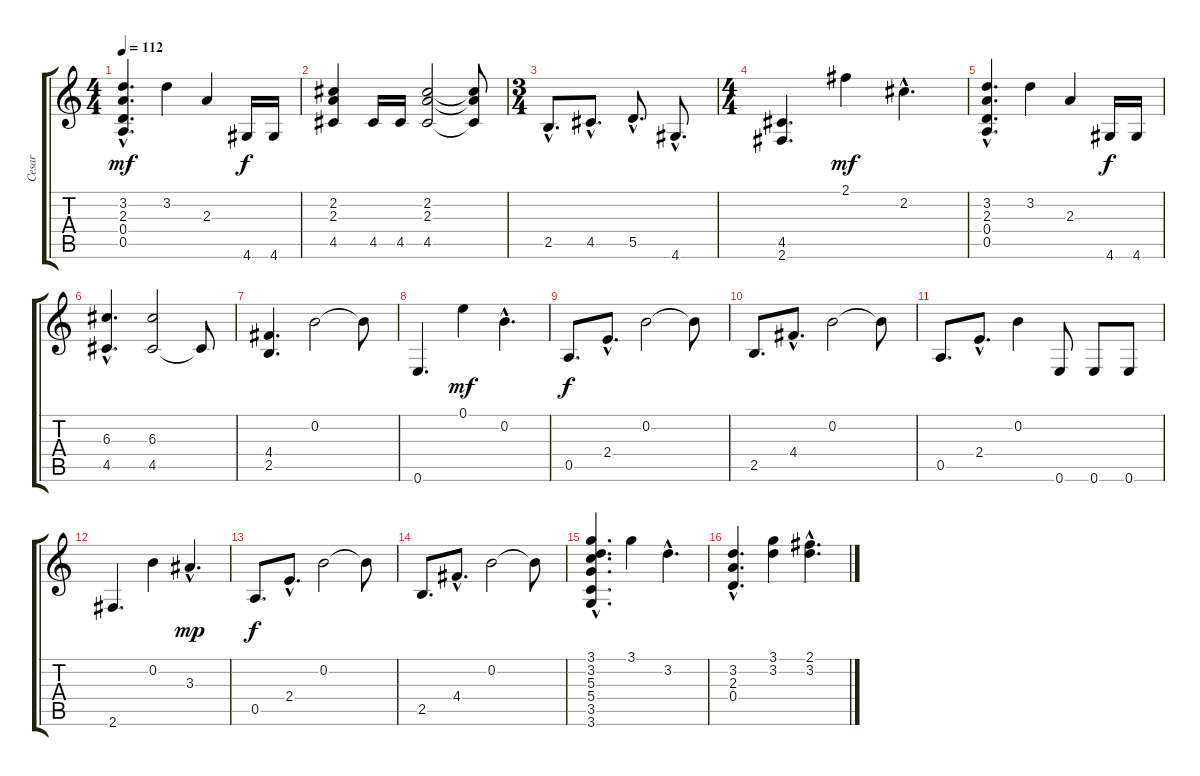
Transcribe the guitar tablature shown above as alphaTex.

\track ("Cesar" "Cesar") {instrument overdrivenguitar}
\staff {score tabs}
\tuning (E4 B3 G3 D3 A2 E2) {hide}
\ts (4 4)
\tempo 112
\clef g2
\ks c
(3.2{hac} 2.3 0.4{hac} 0.5{hac}).4{d dy mf} 3.2.4 2.3.4 4.6.16{dy f} 4.6.16 |
(2.2 2.3 4.5).4 4.5.16 4.5.16 (2.2 2.3 4.5).2 (2.2{t} 2.3{t} 4.5{t}).8 |
\ts (3 4)
2.5{hac}.8{d} 4.5{hac}.8{d} 5.5{hac}.8{d} 4.6{hac}.8{d} |
\ts (4 4)
(4.5 2.6).4{d} 2.1.4{dy mf} 2.2{hac}.4{d} |
(3.2{hac} 2.3 0.4{hac} 0.5{hac}).4{d} 3.2.4 2.3.4 4.6.16{dy f} 4.6.16 |
(6.3{hac} 4.5{hac}).4{d} (6.3 4.5).2 4.5{t}.8 |
(4.4 2.5).4{d} 0.2.2 0.2{t}.8 |
0.6.4{d} 0.1.4{dy mf} 0.2{hac}.4{d} |
0.5.8{d dy f} 2.4{hac}.8{d} 0.2.2 0.2{t}.8 |
2.5.8{d} 4.4{hac}.8{d} 0.2.2 0.2{t}.8 |
0.5.8{d} 2.4{hac}.8{d} 0.2.4 0.6.8 0.6.8 0.6.8 |
2.6.4{d} 0.2.4 3.3{hac}.4{d dy mp} |
0.5.8{d dy f} 2.4{hac}.8{d} 0.2.2 0.2{t}.8 |
2.5.8{d} 4.4{hac}.8{d} 0.2.2 0.2{t}.8 |
(3.1{hac} 3.2 5.3 5.4 3.5 3.6).4{d} 3.1.4 3.2{hac}.4{d} |
(3.2{hac} 2.3 0.4).4{d} (3.1 3.2).4 (2.1{hac} 3.2{hac}).4{d}
